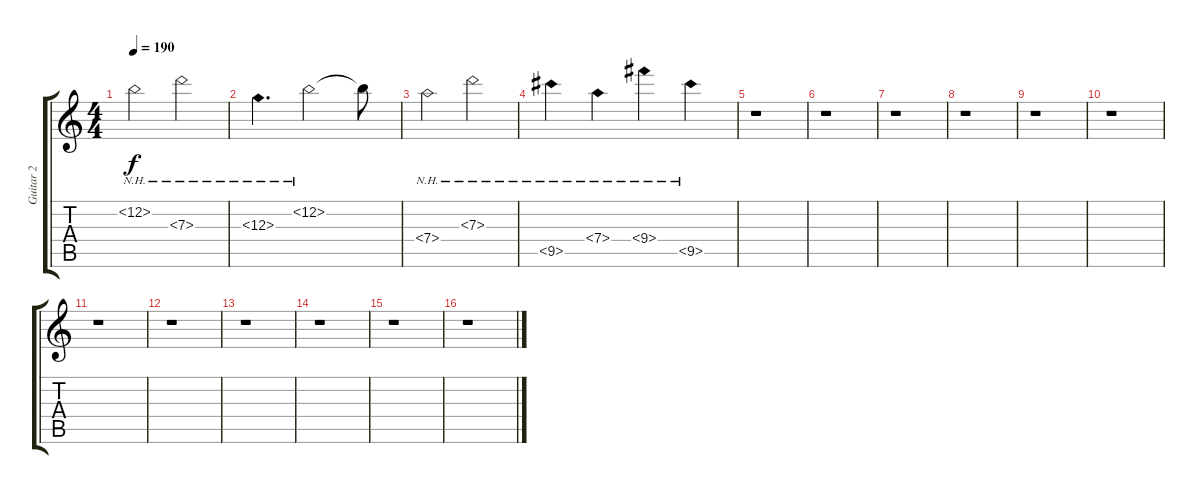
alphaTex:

\track ("Guitar 2" "Guitar 2") {instrument acousticguitarnylon}
\staff {score tabs}
\tuning (E4 B3 G3 D3 A2 E2) {hide}
\ts (4 4)
\tempo 190
\clef g2
\ks c
12.2{nh}.2{dy f} 7.3{nh}.2 |
12.3{nh}.4{d} 12.2{nh}.2 12.2{t}.8 |
7.4{nh}.2 7.3{nh}.2 |
9.5{nh}.4 7.4{nh}.4 9.4{nh}.4 9.5{nh}.4 |
r.1 |
r.1 |
r.1 |
r.1 |
r.1 |
r.1 |
r.1 |
r.1 |
r.1 |
r.1 |
r.1 |
r.1
